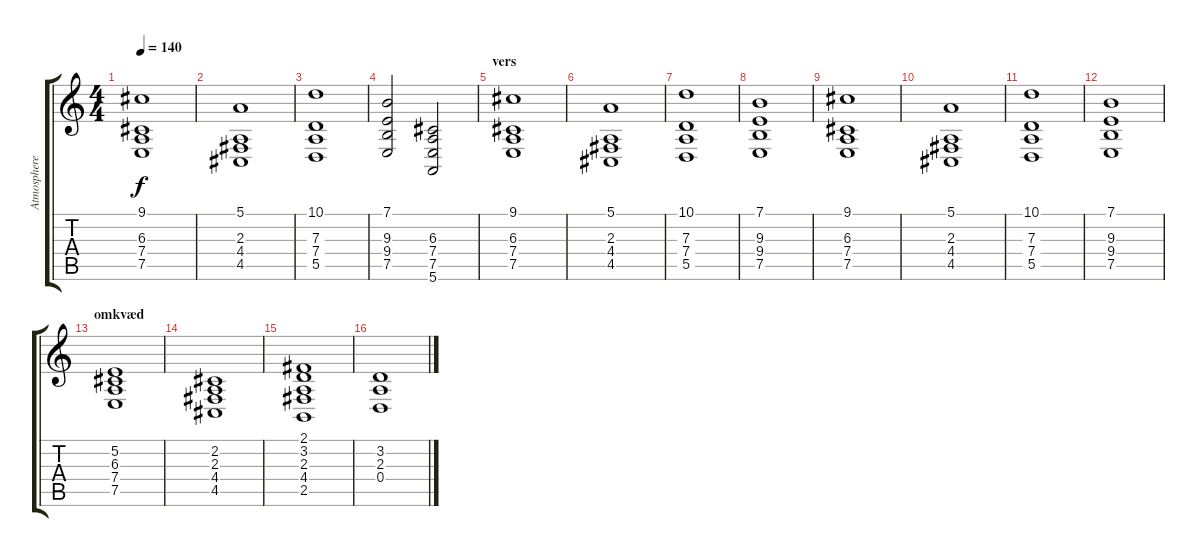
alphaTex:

\track ("Atmosphere" "Atmosphere") {instrument blownbottle}
\staff {score tabs}
\tuning (E4 B3 G3 D3 A2 E2) {hide}
\ts (4 4)
\tempo 140
\clef g2
\ks c
(9.1 6.3 7.4 7.5).1{dy f} |
(5.1 2.3 4.4 4.5).1 |
(10.1 7.3 7.4 5.5).1 |
(7.1 9.3 9.4 7.5).2 (6.3 7.4 7.5 5.6).2 |
\section ("" "vers")
(9.1 6.3 7.4 7.5).1 |
(5.1 2.3 4.4 4.5).1 |
(10.1 7.3 7.4 5.5).1 |
(7.1 9.3 9.4 7.5).1 |
(9.1 6.3 7.4 7.5).1 |
(5.1 2.3 4.4 4.5).1 |
(10.1 7.3 7.4 5.5).1 |
(7.1 9.3 9.4 7.5).1 |
\section ("" "omkvæd")
(5.2 6.3 7.4 7.5).1 |
(2.2 2.3 4.4 4.5).1 |
(2.1 3.2 2.3 4.4 2.5).1 |
(3.2 2.3 0.4).1
